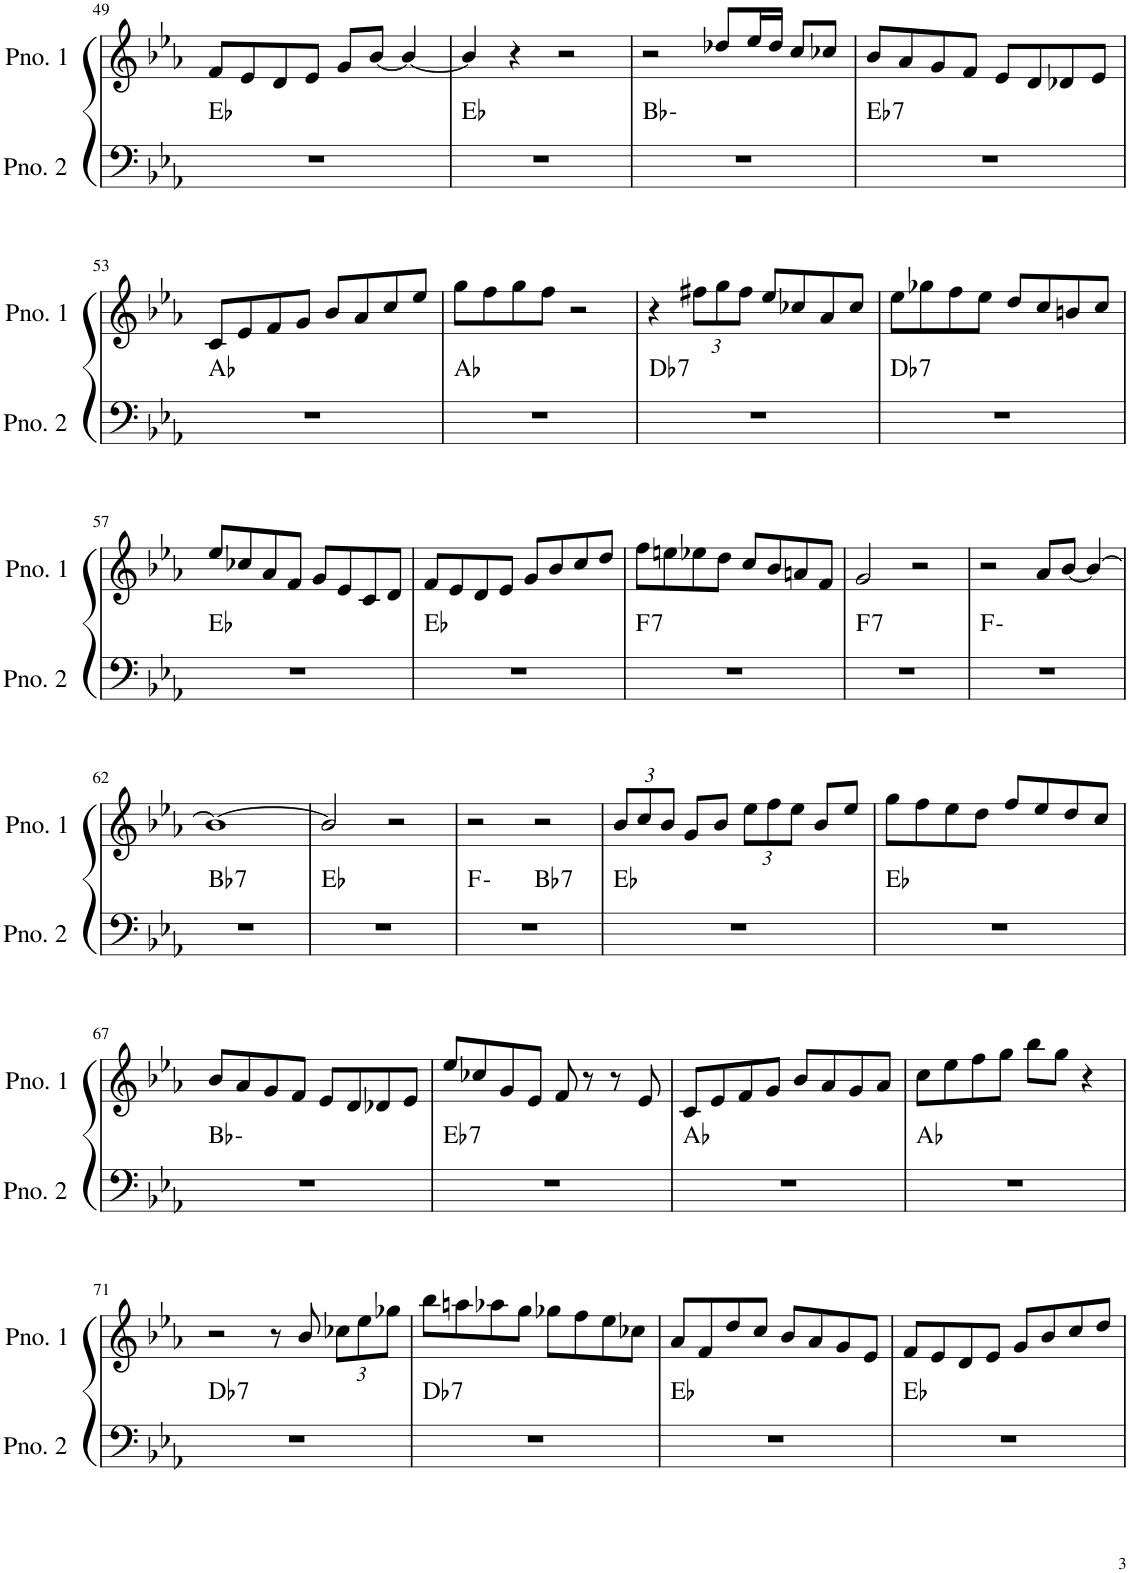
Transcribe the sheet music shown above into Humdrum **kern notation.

**kern	**harte	**kern
*part2	*part2	*part1
*staff2	*	*staff1
*I"ピアノ 2	*	*I"ピアノ 1
!!LO:PB:g=z
*clefF4	*	*clefG2
*k[b-e-a-]	*	*k[b-e-a-]
*M4/4	*	*M4/4
=49	=49	=49
1r	Eb:maj	8f/L
.	.	8e-/
.	.	8d/
.	.	8e-/J
.	.	8g/L
.	.	[8b-/J
.	.	4b-/_
=50	=50	=50
1r	Eb:maj	4b-/]
.	.	4r
.	.	2r
=51	=51	=51
1r	Bb:min	2r
.	.	8dd-X/L
.	.	16ee-/L
.	.	16dd-/JJ
.	.	8cc/L
.	.	8cc-X/J
=52	=52	=52
!	!LO:H:kt=7	!
1r	Eb:7	8b-/L
.	.	8a-/
.	.	8g/
.	.	8f/J
.	.	8e-/L
.	.	8d/
.	.	8d-X/
.	.	8e-/J
!!LO:LB:g=z
=53	=53	=53
1r	Ab:maj	8c/L
.	.	8e-/
.	.	8f/
.	.	8g/J
.	.	8b-/L
.	.	8a-/
.	.	8cc/
.	.	8ee-/J
=54	=54	=54
1r	Ab:maj	8gg\L
.	.	8ff\
.	.	8gg\
.	.	8ff\J
.	.	2r
=55	=55	=55
!	!LO:H:kt=7	!
1r	Db:7	4r
*	*	*Xbrackettup
.	.	12ff#X\L
.	.	12gg\
.	.	12ff#\J
.	.	8ee-/L
.	.	8cc-X/
.	.	8a-/
.	.	8cc-/J
=56	=56	=56
!	!LO:H:kt=7	!
1r	Db:7	8ee-\L
.	.	8gg-X\
.	.	8ff\
.	.	8ee-\J
.	.	8dd/L
.	.	8cc/
.	.	8bn/
.	.	8cc/J
!!LO:LB:g=z
=57	=57	=57
1r	Eb:maj	8ee-/L
.	.	8cc-X/
.	.	8a-/
.	.	8f/J
.	.	8g/L
.	.	8e-/
.	.	8c/
.	.	8d/J
=58	=58	=58
1r	Eb:maj	8f/L
.	.	8e-/
.	.	8d/
.	.	8e-/J
.	.	8g/L
.	.	8b-/
.	.	8cc/
.	.	8dd/J
=59	=59	=59
!	!LO:H:kt=7	!
1r	F:7	8ff\L
.	.	8een\
.	.	8ee-X\
.	.	8dd\J
.	.	8cc/L
.	.	8b-/
.	.	8an/
.	.	8f/J
=60	=60	=60
!	!LO:H:kt=7	!
1r	F:7	2g/
.	.	2r
=61	=61	=61
1r	F:min	2r
.	.	8a-/L
.	.	[8b-/J
.	.	4b-/_
!!LO:LB:g=z
=62	=62	=62
!	!LO:H:kt=7	!
1r	Bb:7	1b-_
=63	=63	=63
1r	Eb:maj	2b-/]
.	.	2r
=64	=64	=64
*^	*	*
1r	2ryy	F:min	2r
!	!	!LO:H:kt=7	!
.	2ryy	Bb:7	2r
*v	*v	*	*
=65	=65	=65
1r	Eb:maj	12b-/L
.	.	12cc/
.	.	12b-/J
.	.	8g/L
.	.	8b-/J
.	.	12ee-\L
.	.	12ff\
.	.	12ee-\J
.	.	8b-/L
.	.	8ee-/J
=66	=66	=66
1r	Eb:maj	8gg\L
.	.	8ff\
.	.	8ee-\
.	.	8dd\J
.	.	8ff/L
.	.	8ee-/
.	.	8dd/
.	.	8cc/J
!!LO:LB:g=z
=67	=67	=67
1r	Bb:min	8b-/L
.	.	8a-/
.	.	8g/
.	.	8f/J
.	.	8e-/L
.	.	8d/
.	.	8d-X/
.	.	8e-/J
=68	=68	=68
!	!LO:H:kt=7	!
1r	Eb:7	8ee-/L
.	.	8cc-X/
.	.	8g/
.	.	8e-/J
.	.	8f/
.	.	8r
.	.	8r
.	.	8e-/
=69	=69	=69
1r	Ab:maj	8c/L
.	.	8e-/
.	.	8f/
.	.	8g/J
.	.	8b-/L
.	.	8a-/
.	.	8g/
.	.	8a-/J
=70	=70	=70
1r	Ab:maj	8cc\L
.	.	8ee-\
.	.	8ff\
.	.	8gg\J
.	.	8bb-\L
.	.	8gg\J
.	.	4r
!!LO:LB:g=z
=71	=71	=71
!	!LO:H:kt=7	!
1r	Db:7	2r
.	.	8r
.	.	8b-/
.	.	12cc-X\L
.	.	12ee-\
.	.	12gg-X\J
=72	=72	=72
!	!LO:H:kt=7	!
1r	Db:7	8bb-\L
.	.	8aan\
.	.	8aa-X\
.	.	8gg\J
.	.	8gg-X\L
.	.	8ff\
.	.	8ee-\
.	.	8cc-X\J
=73	=73	=73
1r	Eb:maj	8a-/L
.	.	8f/
.	.	8dd/
.	.	8cc/J
.	.	8b-/L
.	.	8a-/
.	.	8g/
.	.	8e-/J
=74	=74	=74
1r	Eb:maj	8f/L
.	.	8e-/
.	.	8d/
.	.	8e-/J
.	.	8g/L
.	.	8b-/
.	.	8cc/
.	.	8dd/J
=	=	=
*-	*-	*-
